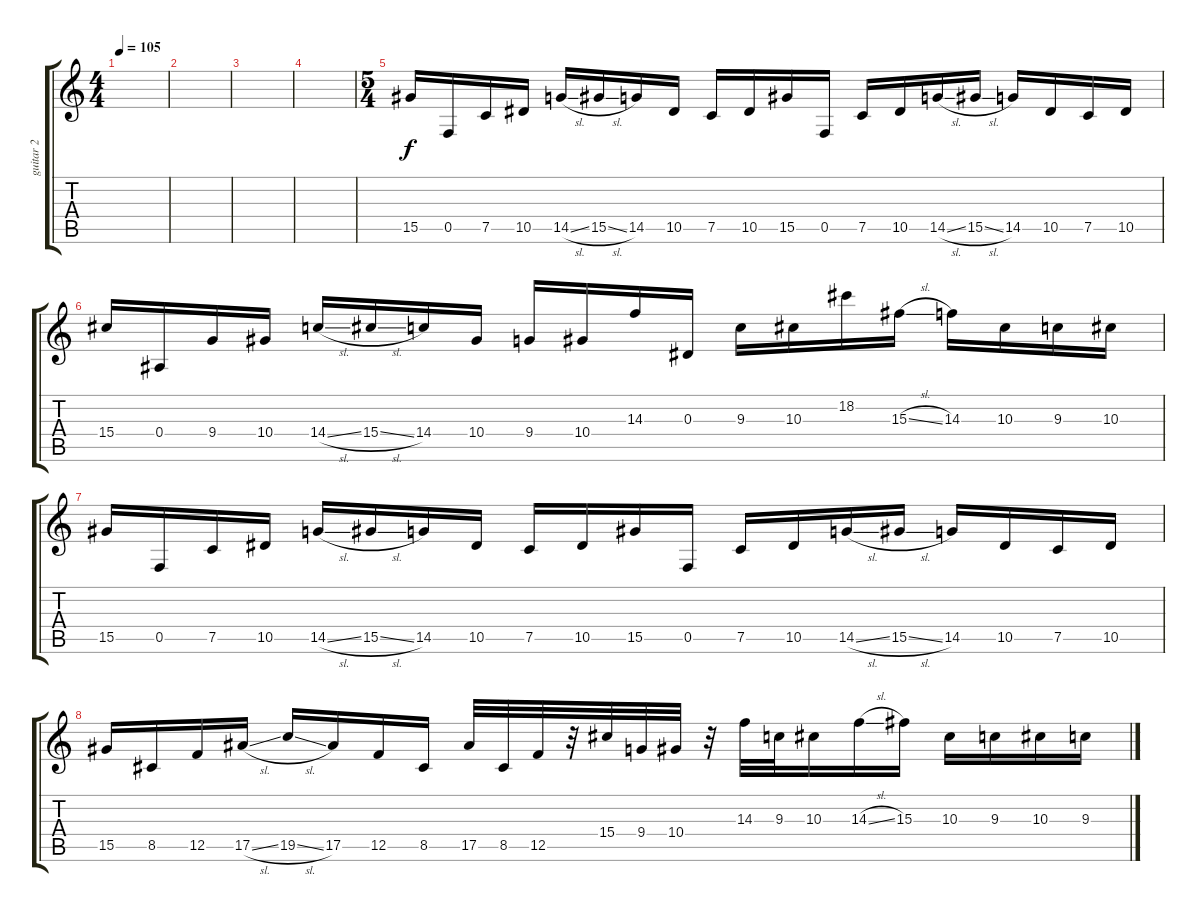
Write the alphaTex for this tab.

\track ("guitar 2" "guitar 2") {instrument overdrivenguitar}
\staff {score tabs}
\tuning (C4 G3 Eb3 Bb2 F2 C2) {hide}
\ts (4 4)
\tempo 105
\clef g2
\ks c
|
|
|
|
\ts (5 4)
15.5.16 0.5.16 7.5.16 10.5.16 14.5{sl}.16 15.5{sl}.16 14.5.16 10.5.16 7.5.16 10.5.16 15.5.16 0.5.16 7.5.16 10.5.16 14.5{sl}.16 15.5{sl}.16 14.5.16 10.5.16 7.5.16 10.5.16 |
15.4.16 0.4.16 9.4.16 10.4.16 14.4{sl}.16 15.4{sl}.16 14.4.16 10.4.16 9.4.16 10.4.16 14.3.16 0.3.16 9.3.16 10.3.16 18.2.16 15.3{sl}.16 14.3.16 10.3.16 9.3.16 10.3.16 |
15.5.16 0.5.16 7.5.16 10.5.16 14.5{sl}.16 15.5{sl}.16 14.5.16 10.5.16 7.5.16 10.5.16 15.5.16 0.5.16 7.5.16 10.5.16 14.5{sl}.16 15.5{sl}.16 14.5.16 10.5.16 7.5.16 10.5.16 |
15.5.16 8.5.16 12.5.16 17.5{sl}.16 19.5{sl}.16 17.5.16 12.5.16 8.5.16 17.5.32 8.5.32 12.5.32 r.32 15.4.32 9.4.32 10.4.32 r.32 14.3.32 9.3.32 10.3.16 14.3{sl}.16 15.3.16 10.3.16 9.3.16 10.3.16 9.3.16
